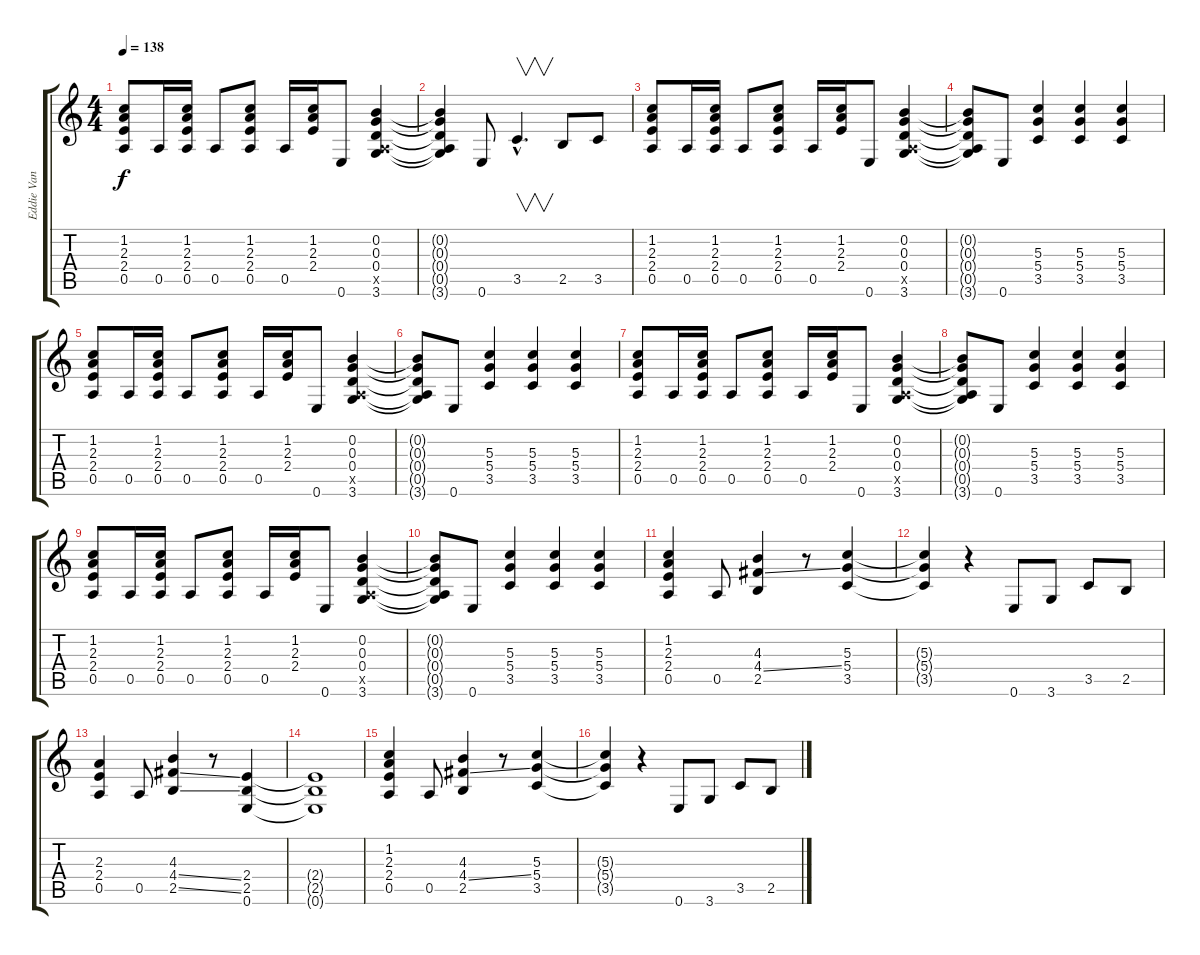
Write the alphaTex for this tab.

\track ("Eddie Van Halen (Guitar)" "Eddie Van ") {instrument distortionguitar}
\staff {score tabs}
\tuning (E4 B3 G3 D3 A2 E2) {hide}
\ts (4 4)
\tempo 138
\clef g2
\ks c
(1.2 2.3 2.4 0.5).8{dy f} 0.5.16 (1.2 2.3 2.4 0.5).16 0.5.8 (1.2 2.3 2.4 0.5).8 0.5.16 (1.2 2.3 2.4).16 0.6.8 (0.2 0.3 0.4 0.5{x} 3.6).4 |
(0.2{t} 0.3{t} 0.4{t} 0.5{t} 3.6{t}).4 0.6.8 3.5{hac}.4{v d} 2.5.8 3.5.8 |
(1.2 2.3 2.4 0.5).8 0.5.16 (1.2 2.3 2.4 0.5).16 0.5.8 (1.2 2.3 2.4 0.5).8 0.5.16 (1.2 2.3 2.4).16 0.6.8 (0.2 0.3 0.4 0.5{x} 3.6).4 |
(0.2{t} 0.3{t} 0.4{t} 0.5{t} 3.6{t}).8 0.6.8 (5.3 5.4 3.5).4 (5.3 5.4 3.5).4 (5.3 5.4 3.5).4 |
(1.2 2.3 2.4 0.5).8 0.5.16 (1.2 2.3 2.4 0.5).16 0.5.8 (1.2 2.3 2.4 0.5).8 0.5.16 (1.2 2.3 2.4).16 0.6.8 (0.2 0.3 0.4 0.5{x} 3.6).4 |
(0.2{t} 0.3{t} 0.4{t} 0.5{t} 3.6{t}).8 0.6.8 (5.3 5.4 3.5).4 (5.3 5.4 3.5).4 (5.3 5.4 3.5).4 |
(1.2 2.3 2.4 0.5).8 0.5.16 (1.2 2.3 2.4 0.5).16 0.5.8 (1.2 2.3 2.4 0.5).8 0.5.16 (1.2 2.3 2.4).16 0.6.8 (0.2 0.3 0.4 0.5{x} 3.6).4 |
(0.2{t} 0.3{t} 0.4{t} 0.5{t} 3.6{t}).8 0.6.8 (5.3 5.4 3.5).4 (5.3 5.4 3.5).4 (5.3 5.4 3.5).4 |
(1.2 2.3 2.4 0.5).8 0.5.16 (1.2 2.3 2.4 0.5).16 0.5.8 (1.2 2.3 2.4 0.5).8 0.5.16 (1.2 2.3 2.4).16 0.6.8 (0.2 0.3 0.4 0.5{x} 3.6).4 |
(0.2{t} 0.3{t} 0.4{t} 0.5{t} 3.6{t}).8 0.6.8 (5.3 5.4 3.5).4 (5.3 5.4 3.5).4 (5.3 5.4 3.5).4 |
(1.2 2.3 2.4 0.5).4 0.5.8 (4.3 4.4{ss} 2.5).4 r.8 (5.3 5.4 3.5).4 |
(5.3{t} 5.4{t} 3.5{t}).4 r.4 0.6.8 3.6.8 3.5.8 2.5.8 |
(2.3 2.4 0.5).4 0.5.8 (4.3 4.4{ss} 2.5{ss}).4 r.8 (2.4 2.5 0.6).4 |
(2.4{t} 2.5{t} 0.6{t}).1 |
(1.2 2.3 2.4 0.5).4 0.5.8 (4.3 4.4{ss} 2.5).4 r.8 (5.3 5.4 3.5).4 |
(5.3{t} 5.4{t} 3.5{t}).4 r.4 0.6.8 3.6.8 3.5.8 2.5.8
